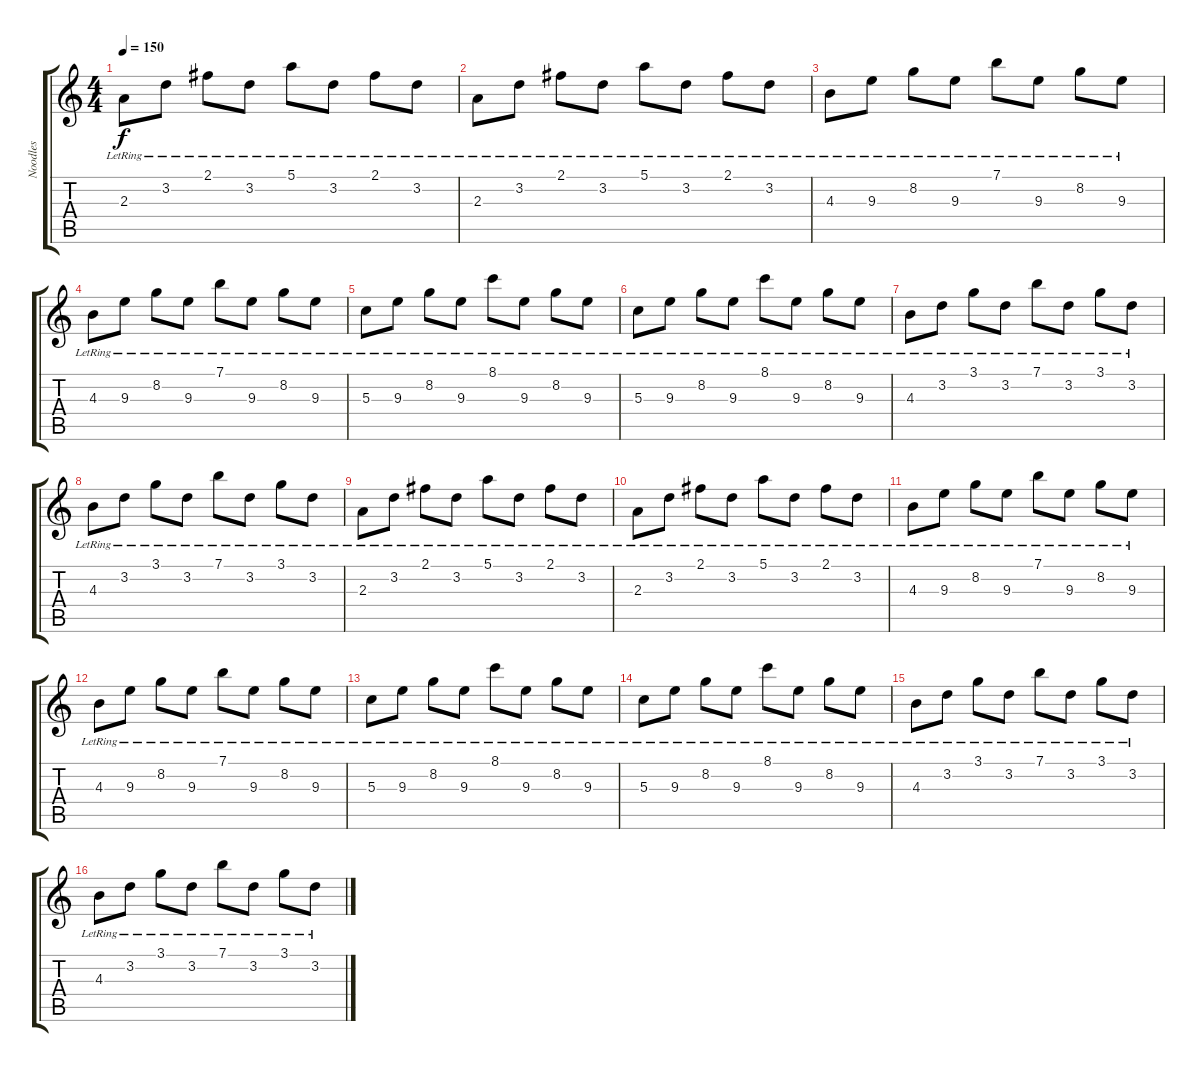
\track ("Noodles" "Noodles") {instrument electricguitarjazz}
\staff {score tabs}
\tuning (E4 B3 G3 D3 A2 E2) {hide}
\ts (4 4)
\tempo 150
\clef g2
\ks c
2.3{lr}.8{dy f} 3.2{lr}.8 2.1{lr}.8 3.2{lr}.8 5.1{lr}.8 3.2{lr}.8 2.1{lr}.8 3.2{lr}.8 |
2.3{lr}.8 3.2{lr}.8 2.1{lr}.8 3.2{lr}.8 5.1{lr}.8 3.2{lr}.8 2.1{lr}.8 3.2{lr}.8 |
4.3{lr}.8 9.3{lr}.8 8.2{lr}.8 9.3{lr}.8 7.1{lr}.8 9.3{lr}.8 8.2{lr}.8 9.3{lr}.8 |
4.3{lr}.8 9.3{lr}.8 8.2{lr}.8 9.3{lr}.8 7.1{lr}.8 9.3{lr}.8 8.2{lr}.8 9.3{lr}.8 |
5.3{lr}.8 9.3{lr}.8 8.2{lr}.8 9.3{lr}.8 8.1{lr}.8 9.3{lr}.8 8.2{lr}.8 9.3{lr}.8 |
5.3{lr}.8 9.3{lr}.8 8.2{lr}.8 9.3{lr}.8 8.1{lr}.8 9.3{lr}.8 8.2{lr}.8 9.3{lr}.8 |
4.3{lr}.8 3.2{lr}.8 3.1{lr}.8 3.2{lr}.8 7.1{lr}.8 3.2{lr}.8 3.1{lr}.8 3.2{lr}.8 |
4.3{lr}.8 3.2{lr}.8 3.1{lr}.8 3.2{lr}.8 7.1{lr}.8 3.2{lr}.8 3.1{lr}.8 3.2{lr}.8 |
2.3{lr}.8 3.2{lr}.8 2.1{lr}.8 3.2{lr}.8 5.1{lr}.8 3.2{lr}.8 2.1{lr}.8 3.2{lr}.8 |
2.3{lr}.8 3.2{lr}.8 2.1{lr}.8 3.2{lr}.8 5.1{lr}.8 3.2{lr}.8 2.1{lr}.8 3.2{lr}.8 |
4.3{lr}.8{volume 6} 9.3{lr}.8 8.2{lr}.8 9.3{lr}.8 7.1{lr}.8 9.3{lr}.8 8.2{lr}.8 9.3{lr}.8 |
4.3{lr}.8 9.3{lr}.8 8.2{lr}.8 9.3{lr}.8 7.1{lr}.8 9.3{lr}.8 8.2{lr}.8 9.3{lr}.8 |
5.3{lr}.8 9.3{lr}.8 8.2{lr}.8 9.3{lr}.8 8.1{lr}.8 9.3{lr}.8 8.2{lr}.8 9.3{lr}.8 |
5.3{lr}.8 9.3{lr}.8 8.2{lr}.8 9.3{lr}.8 8.1{lr}.8 9.3{lr}.8 8.2{lr}.8 9.3{lr}.8 |
4.3{lr}.8 3.2{lr}.8 3.1{lr}.8 3.2{lr}.8 7.1{lr}.8 3.2{lr}.8 3.1{lr}.8 3.2{lr}.8 |
4.3{lr}.8 3.2{lr}.8 3.1{lr}.8 3.2{lr}.8 7.1{lr}.8 3.2{lr}.8 3.1{lr}.8 3.2{lr}.8
